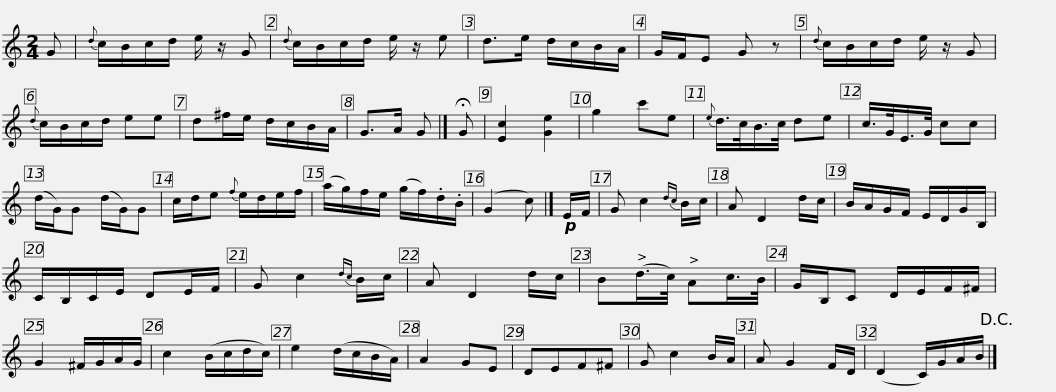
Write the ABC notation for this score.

X:1
L:1/8
M:2/4
I:linebreak $
K:C
V:1 treble
V:1
 G |{d} c/B/c/d/ e/ z/ G |{d} c/B/c/d/ e/ z/ e | d>e d/c/B/A/ | G/F/E G z | %5
{d} c/B/c/d/ e/ z/ G |{d} c/B/c/d/ ee |$ d^f/e/ d/c/B/A/ | G>A G |] !fermata!G | %10
 [Ec]2 [Ge]2 | g2 c'e |{e} d/>c/B/>c/ de | c/>G/E/>G/ cc | (d/G/)G (d/G/)G | %15
 c/d/e{f} e/d/e/f/ |$ (a/g/)f/e/ (g/f/).d/.B/ | (G2 c) |]!p! E/F/ | G c2{dc} B/c/ | %20
 A D2 d/c/ | B/A/G/F/ E/D/G/B,/ | C/B,/C/E/ DE/F/ | G c2{dc} B/c/ |$ A D2 d/c/ | %25
 B(d/>c/) Ac/>B/ | G/B,/C D/E/F/^F/ | G2 ^F/G/A/G/ | c2 (B/c/d/c/) | e2 (d/c/B/A/) | %30
 A2 GE | DEF^F | G c2 B/A/ |$ A G2 F/D/ | (D2 C/)G/A/B/!D.C.! |] %35
